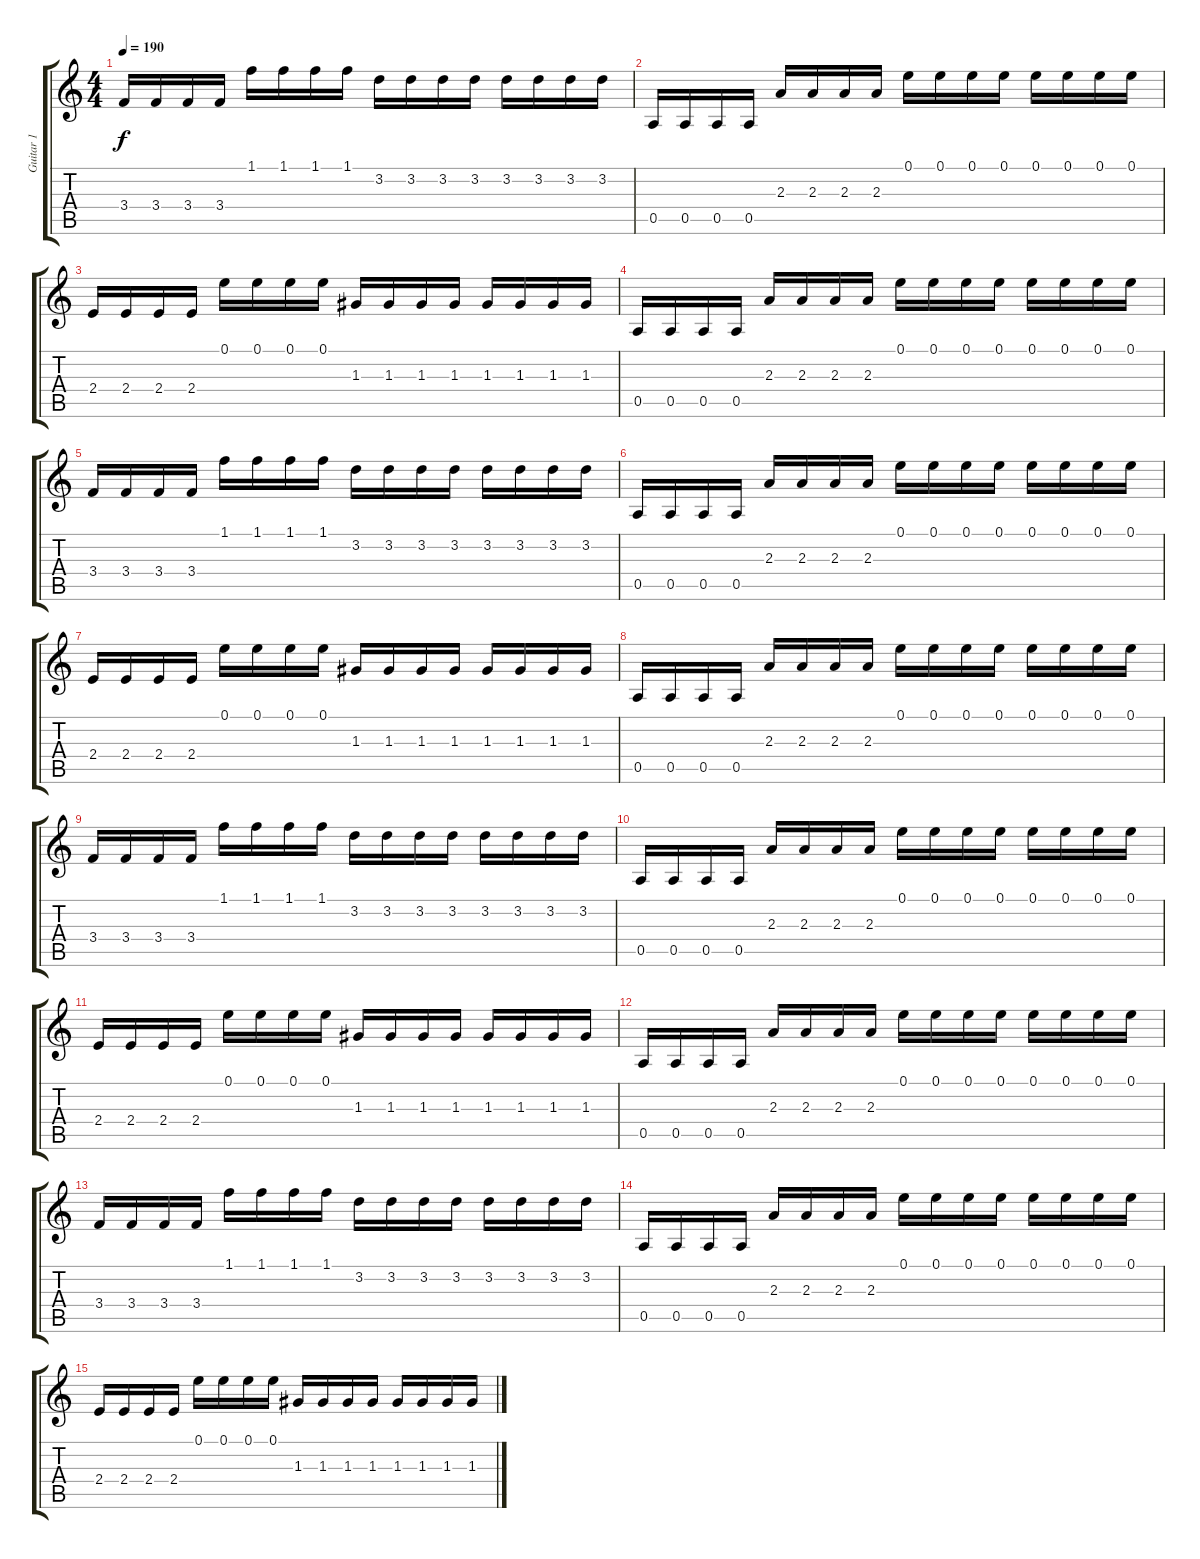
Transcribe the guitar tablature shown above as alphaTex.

\track ("Guitar 1" "Guitar 1") {instrument distortionguitar}
\staff {score tabs}
\tuning (E4 B3 G3 D3 A2 E2) {hide}
\ts (4 4)
\tempo 190
\clef g2
\ks c
3.4.16{dy f} 3.4.16 3.4.16 3.4.16 1.1.16 1.1.16 1.1.16 1.1.16 3.2.16 3.2.16 3.2.16 3.2.16 3.2.16 3.2.16 3.2.16 3.2.16 |
0.5.16 0.5.16 0.5.16 0.5.16 2.3.16 2.3.16 2.3.16 2.3.16 0.1.16 0.1.16 0.1.16 0.1.16 0.1.16 0.1.16 0.1.16 0.1.16 |
2.4.16 2.4.16 2.4.16 2.4.16 0.1.16 0.1.16 0.1.16 0.1.16 1.3.16 1.3.16 1.3.16 1.3.16 1.3.16 1.3.16 1.3.16 1.3.16 |
0.5.16{volume 16} 0.5.16 0.5.16{volume 16} 0.5.16 2.3.16{volume 16} 2.3.16{volume 16} 2.3.16 2.3.16{volume 15} 0.1.16 0.1.16{volume 15} 0.1.16{volume 15} 0.1.16 0.1.16{volume 15} 0.1.16 0.1.16{volume 15} 0.1.16{volume 15} |
3.4.16 3.4.16{volume 15} 3.4.16 3.4.16{volume 14} 1.1.16{volume 14} 1.1.16 1.1.16{volume 14} 1.1.16 3.2.16{volume 14} 3.2.16{volume 14} 3.2.16 3.2.16{volume 14} 3.2.16 3.2.16{volume 14} 3.2.16{volume 14} 3.2.16 |
0.5.16{volume 14} 0.5.16 0.5.16{volume 13} 0.5.16{volume 13} 2.3.16 2.3.16{volume 13} 2.3.16 2.3.16{volume 13} 0.1.16{volume 13} 0.1.16 0.1.16{volume 13} 0.1.16 0.1.16{volume 13} 0.1.16{volume 12} 0.1.16 0.1.16{volume 12} |
2.4.16 2.4.16{volume 12} 2.4.16{volume 12} 2.4.16 0.1.16{volume 12} 0.1.16 0.1.16{volume 12} 0.1.16{volume 12} 1.3.16 1.3.16{volume 12} 1.3.16 1.3.16{volume 12} 1.3.16{volume 11} 1.3.16 1.3.16{volume 11} 1.3.16 |
0.5.16{volume 11} 0.5.16{volume 11} 0.5.16 0.5.16{volume 11} 2.3.16 2.3.16{volume 11} 2.3.16{volume 11} 2.3.16 0.1.16{volume 10} 0.1.16 0.1.16{volume 10} 0.1.16{volume 10} 0.1.16 0.1.16{volume 10} 0.1.16 0.1.16{volume 10} |
3.4.16{volume 10} 3.4.16 3.4.16{volume 10} 3.4.16 1.1.16{volume 10} 1.1.16{volume 10} 1.1.16 1.1.16{volume 9} 3.2.16 3.2.16{volume 9} 3.2.16{volume 9} 3.2.16 3.2.16{volume 9} 3.2.16 3.2.16{volume 9} 3.2.16{volume 9} |
0.5.16 0.5.16{volume 9} 0.5.16 0.5.16{volume 8} 2.3.16{volume 8} 2.3.16 2.3.16{volume 8} 2.3.16 0.1.16{volume 8} 0.1.16{volume 8} 0.1.16 0.1.16{volume 8} 0.1.16 0.1.16{volume 8} 0.1.16{volume 8} 0.1.16 |
2.4.16{volume 8} 2.4.16 2.4.16{volume 7} 2.4.16{volume 7} 0.1.16 0.1.16{volume 7} 0.1.16{volume 7} 0.1.16 1.3.16{volume 7} 1.3.16 1.3.16{volume 7} 1.3.16{volume 7} 1.3.16 1.3.16{volume 6} 1.3.16 1.3.16{volume 6} |
0.5.16{volume 6} 0.5.16 0.5.16{volume 6} 0.5.16{volume 6} 2.3.16{volume 6} 2.3.16 2.3.16{volume 6} 2.3.16{volume 6} 0.1.16{volume 6} 0.1.16{volume 5} 0.1.16 0.1.16{volume 5} 0.1.16{volume 5} 0.1.16{volume 5} 0.1.16 0.1.16{volume 5} |
3.4.16{volume 5} 3.4.16{volume 5} 3.4.16{volume 4} 3.4.16 1.1.16{volume 4} 1.1.16{volume 4} 1.1.16{volume 4} 1.1.16 3.2.16{volume 4} 3.2.16{volume 4} 3.2.16{volume 4} 3.2.16{volume 4} 3.2.16 3.2.16{volume 4} 3.2.16{volume 3} 3.2.16{volume 3} |
0.5.16{volume 3} 0.5.16 0.5.16{volume 3} 0.5.16{volume 3} 2.3.16{volume 3} 2.3.16 2.3.16{volume 3} 2.3.16{volume 2} 0.1.16{volume 2} 0.1.16{volume 2} 0.1.16 0.1.16{volume 2} 0.1.16{volume 2} 0.1.16{volume 2} 0.1.16 0.1.16{volume 2} |
2.4.16{volume 2} 2.4.16{volume 2} 2.4.16{volume 1} 2.4.16 0.1.16{volume 1} 0.1.16{volume 1} 0.1.16{volume 1} 0.1.16 1.3.16{volume 1} 1.3.16{volume 1} 1.3.16{volume 1} 1.3.16{volume 0} 1.3.16 1.3.16{volume 0} 1.3.16{volume 0} 1.3.16{volume 0}
